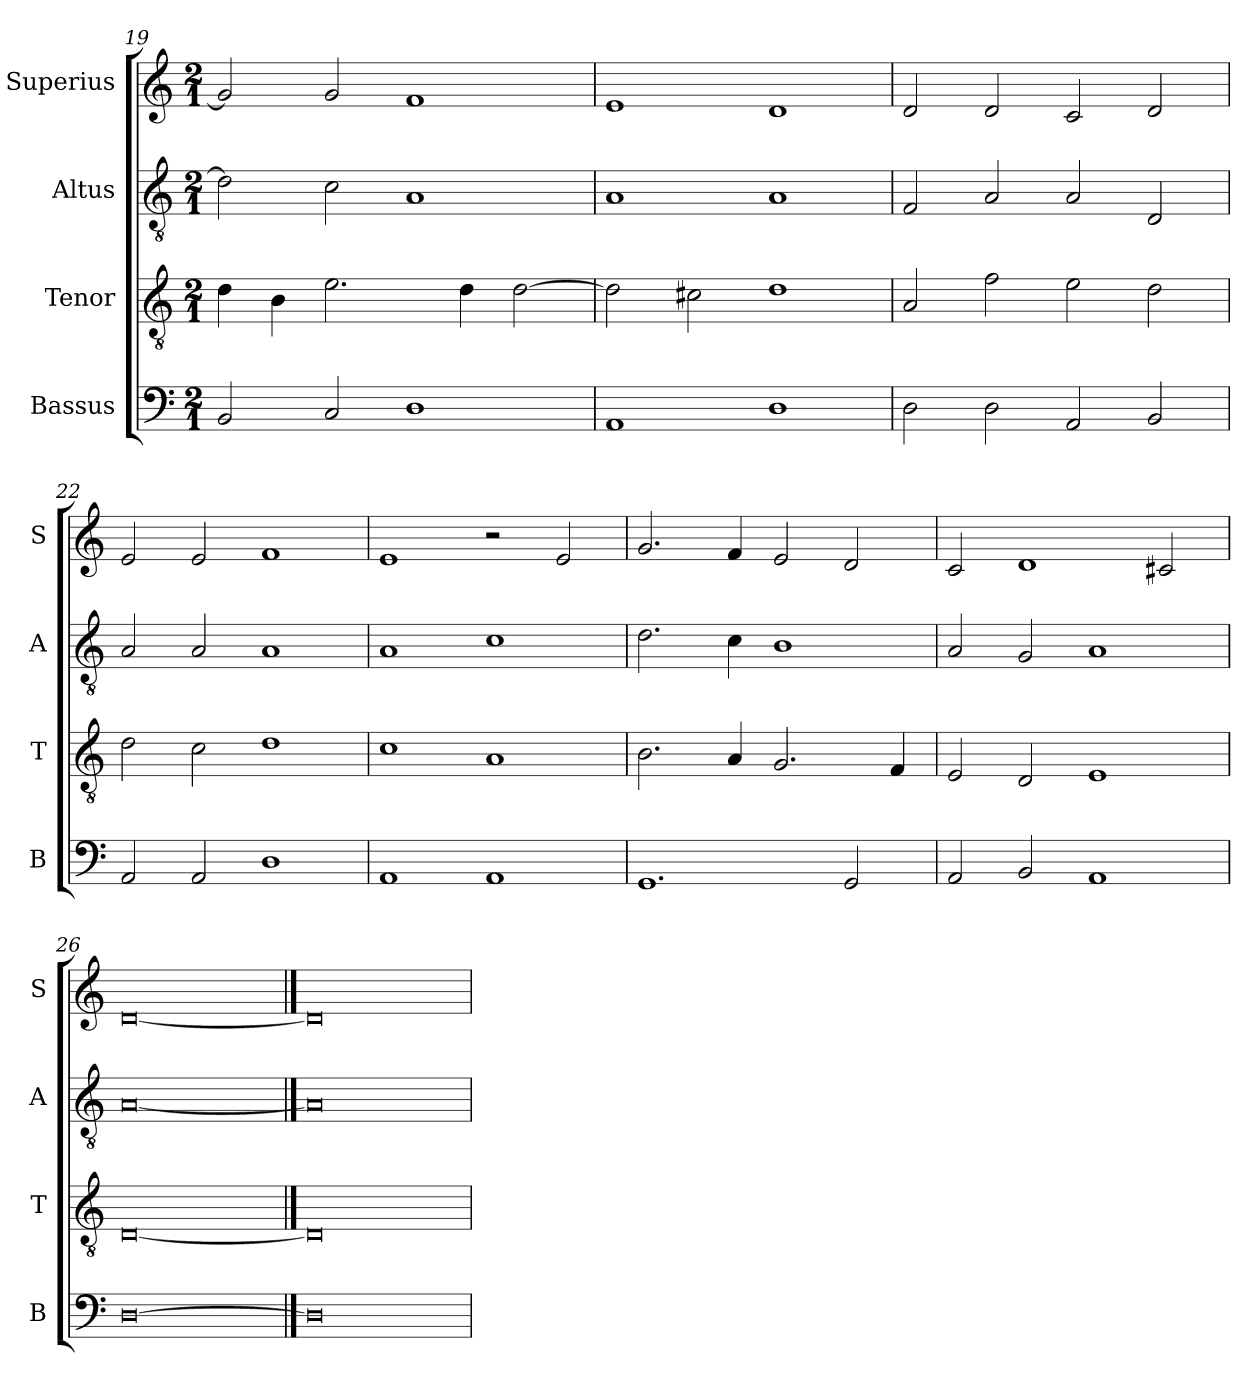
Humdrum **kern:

**kern	**kern	**kern	**kern
*part4	*part3	*part2	*part1
*staff4	*staff3	*staff2	*staff1
*I"Bassus	*I"Tenor	*I"Altus	*I"Superius
*I'B	*I'T	*I'A	*I'S
*clefF4	*clefGv2	*clefGv2	*clefG2
*k[]	*k[]	*k[]	*k[]
*C:	*C:	*C:	*C:
*M2/1	*M2/1	*M2/1	*M2/1
=19	=19	=19	=19
2BB	4d	2d]	2g]
.	4B	.	.
2C	2.e	2c	2g
1D	.	1A	1f
.	4d	.	.
.	[2d	.	.
=20	=20	=20	=20
1AA	2d]	1A	1e
.	2c#X	.	.
1D	1d	1A	1d
=21	=21	=21	=21
2D	2A	2F	2d
2D	2f	2A	2d
2AA	2e	2A	2c
2BB	2d	2D	2d
=22	=22	=22	=22
2AA	2d	2A	2e
2AA	2c	2A	2e
1D	1d	1A	1f
=23	=23	=23	=23
1AA	1c	1A	1e
1AA	1A	1c	2r
.	.	.	2e
=24	=24	=24	=24
1.GG	2.B	2.d	2.g
.	4A	4c	4f
.	2.G	1B	2e
2GG	.	.	2d
.	4F	.	.
=25	=25	=25	=25
2AA	2E	2A	2c
2BB	2D	2G	1d
1AA	1E	1A	.
.	.	.	2c#X
=26	=26	=26	=26
[0D	[0D	[0A	[0d
==27	==27	==27	==27
0D]	0D]	0A]	0d]
=	=	=	=
*-	*-	*-	*-
